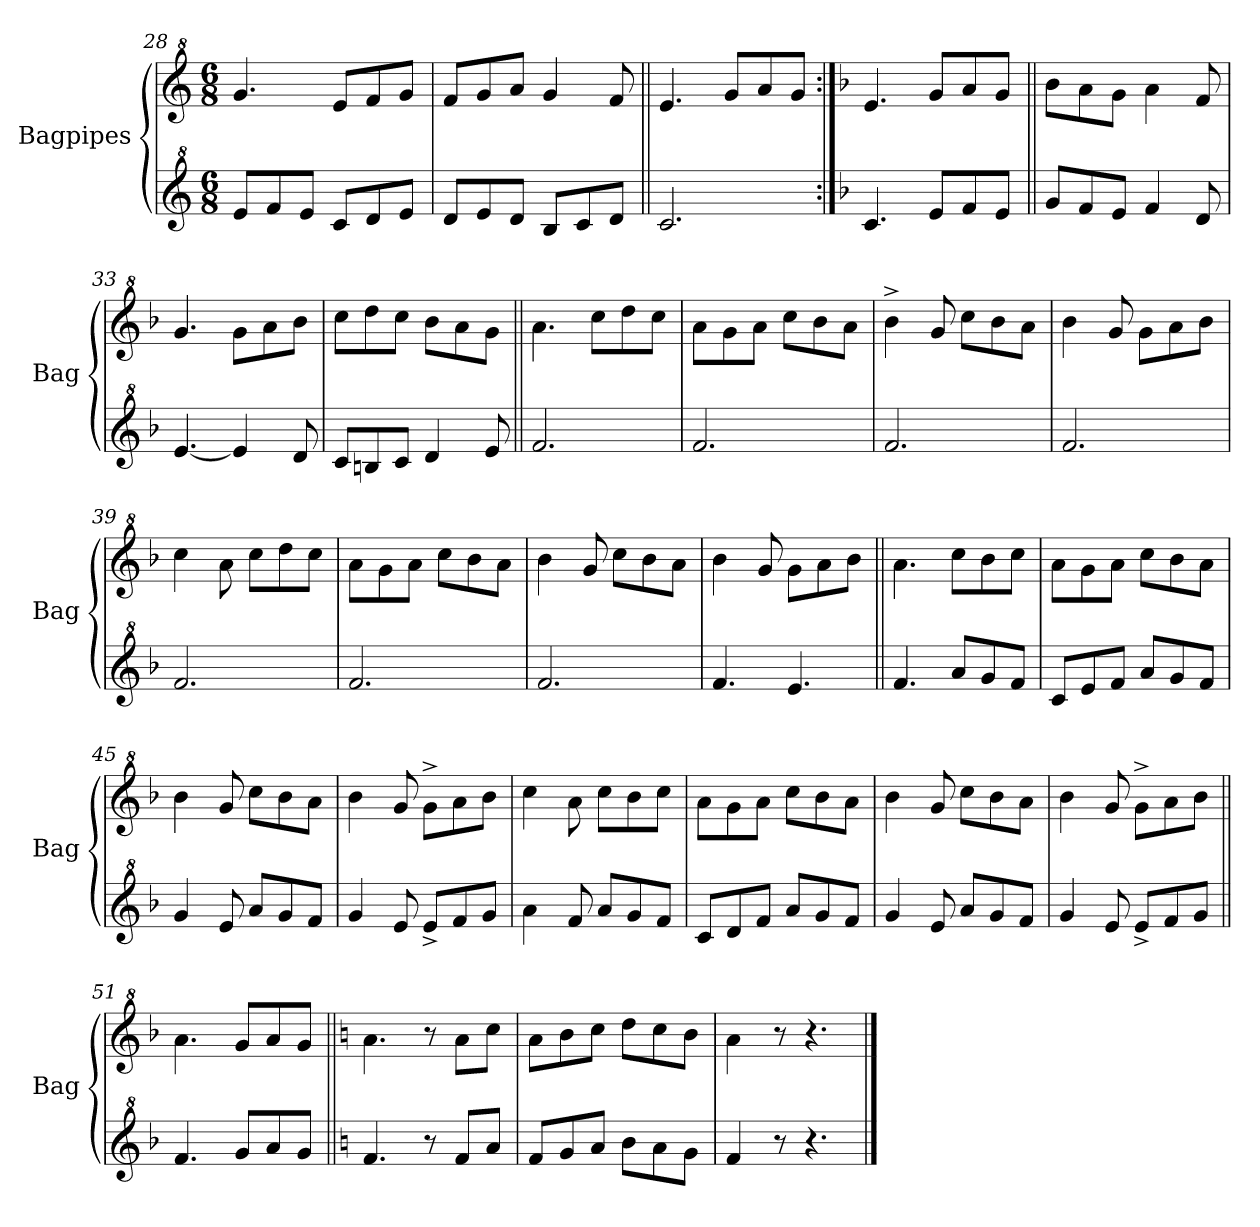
**kern	**kern
*part2	*part1
*staff2	*staff1
*I"Bagpipes	*I"Bagpipes
*I'Bag	*I'Bag
!!LO:LB:g=z
*clefG^2	*clefG^2
*k[]	*k[]
*C:	*C:
*M6/8	*M6/8
=28	=28
8ee/L	4.gg/
8ff/	.
8ee/J	.
8cc/L	8ee/L
8dd/	8ff/
8ee/J	8gg/J
=29	=29
8dd/L	8ff/L
8ee/	8gg/
8dd/J	8aa/J
8b/L	4gg/
8cc/	.
8dd/J	8ff/
=30||	=30||
2.cc/	4.ee/
.	8gg/L
.	8aa/
.	8gg/J
=31:|!	=31:|!
*k[b-]	*k[b-]
*F:	*F:
4.cc/	4.ee/
8ee/L	8gg/L
8ff/	8aa/
8ee/J	8gg/J
=32||	=32||
8gg/L	8bb-\L
8ff/	8aa\
8ee/J	8gg\J
4ff/	4aa\
8dd/	8ff/
=33	=33
[4.ee/	4.gg/
4ee/]	8gg\L
.	8aa\
8dd/	8bb-\J
!!LO:PB:g=z
=34	=34
8cc/L	8ccc\L
8bn/	8ddd\
8cc/J	8ccc\J
4dd/	8bb-\L
.	8aa\
8ee/	8gg\J
=35||	=35||
2.ff/	4.aa\
.	8ccc\L
.	8ddd\
.	8ccc\J
=36	=36
2.ff/	8aa\L
.	8gg\
.	8aa\J
.	8ccc\L
.	8bb-\
.	8aa\J
=37	=37
2.ff/	4bb-^\
.	8gg/
.	8ccc\L
.	8bb-\
.	8aa\J
=38	=38
2.ff/	4bb-\
.	8gg/
.	8gg\L
.	8aa\
.	8bb-\J
=39	=39
2.ff/	4ccc\
.	8aa\
.	8ccc\L
.	8ddd\
.	8ccc\J
=40	=40
2.ff/	8aa\L
.	8gg\
.	8aa\J
.	8ccc\L
.	8bb-\
.	8aa\J
!!LO:LB:g=z
=41	=41
2.ff/	4bb-\
.	8gg/
.	8ccc\L
.	8bb-\
.	8aa\J
=42	=42
4.ff/	4bb-\
.	8gg/
4.ee/	8gg\L
.	8aa\
.	8bb-\J
=43||	=43||
4.ff/	4.aa\
8aa/L	8ccc\L
8gg/	8bb-\
8ff/J	8ccc\J
=44	=44
8cc/L	8aa\L
8ee/	8gg\
8ff/J	8aa\J
8aa/L	8ccc\L
8gg/	8bb-\
8ff/J	8aa\J
=45	=45
4gg/	4bb-\
8ee/	8gg/
8aa/L	8ccc\L
8gg/	8bb-\
8ff/J	8aa\J
=46	=46
4gg/	4bb-\
8ee/	8gg/
8ee^/L	8gg^\L
8ff/	8aa\
8gg/J	8bb-\J
=47	=47
4aa\	4ccc\
8ff/	8aa\
8aa/L	8ccc\L
8gg/	8bb-\
8ff/J	8ccc\J
!!LO:LB:g=z
=48	=48
8cc/L	8aa\L
8dd/	8gg\
8ff/J	8aa\J
8aa/L	8ccc\L
8gg/	8bb-\
8ff/J	8aa\J
=49	=49
4gg/	4bb-\
8ee/	8gg/
8aa/L	8ccc\L
8gg/	8bb-\
8ff/J	8aa\J
=50	=50
4gg/	4bb-\
8ee/	8gg/
8ee^/L	8gg^\L
8ff/	8aa\
8gg/J	8bb-\J
=51||	=51||
4.ff/	4.aa\
8gg/L	8gg/L
8aa/	8aa/
8gg/J	8gg/J
=52||	=52||
*k[]	*k[]
*C:	*C:
4.ff/	4.aa\
8r	8r
8ff/L	8aa\L
8aa/J	8ccc\J
=53	=53
8ff/L	8aa\L
8gg/	8bb\
8aa/J	8ccc\J
8bb\L	8ddd\L
8aa\	8ccc\
8gg\J	8bb\J
=54	=54
4ff/	4aa\
8r	8r
4.r	4.r
==	==
*-	*-
